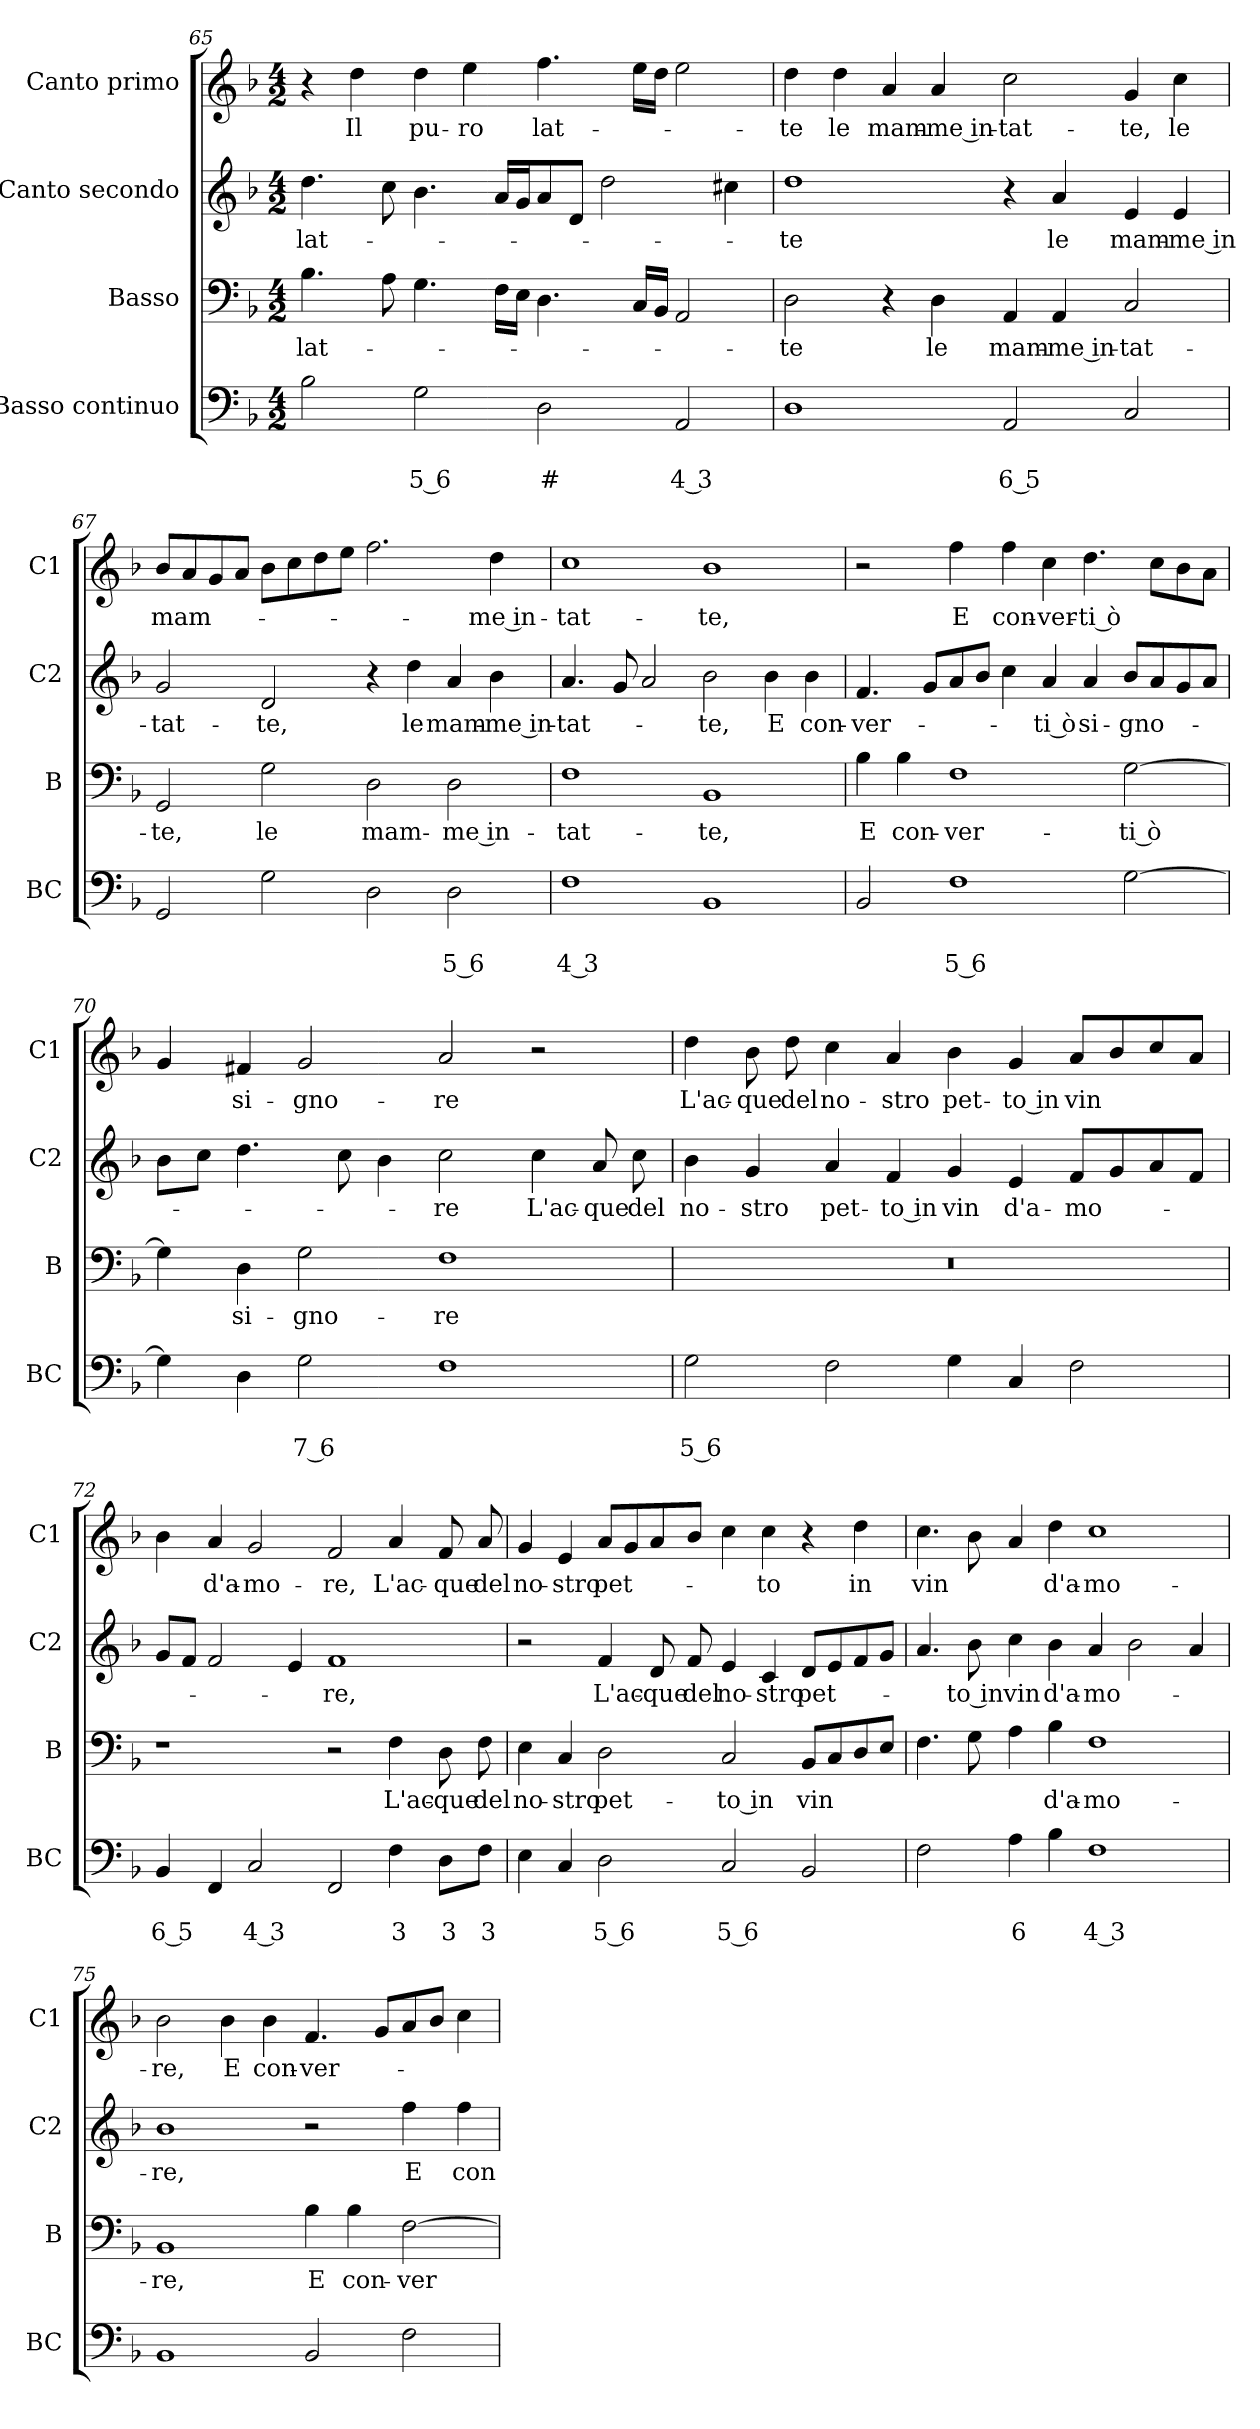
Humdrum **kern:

**kern	**text	**text	**kern	**text	**kern	**text	**kern	**text
*part4	*part4	*part4	*part3	*part3	*part2	*part2	*part1	*part1
*staff4	*staff4	*staff4	*staff3	*staff3	*staff2	*staff2	*staff1	*staff1
*I"Basso continuo	*	*	*I"Basso	*	*I"Canto secondo	*	*I"Canto primo	*
*I'BC	*	*	*I'B	*	*I'C2	*	*I'C1	*
!!LO:LB:g=z
*clefF4	*	*	*clefF4	*	*clefG2	*	*clefG2	*
*k[b-]	*	*	*k[b-]	*	*k[b-]	*	*k[b-]	*
*F:	*	*	*F:	*	*F:	*	*F:	*
*M4/2	*	*	*M4/2	*	*M4/2	*	*M4/2	*
=65	=65	=65	=65	=65	=65	=65	=65	=65
!	!	!	!	!LO:LY:b	!	!LO:LY:b	!	!
2B-\	.	.	4.B-\	lat-	4.dd\	lat-	4r	.
!	!	!	!	!	!	!	!	!LO:LY:b
.	.	.	.	.	.	.	4dd\	Il
.	.	.	8A\	.	8cc\	.	.	.
!	!	!LO:LY:b	!	!	!	!	!	!LO:LY:b
2G\	.	5 6	4.G\	.	4.b-\	.	4dd\	pu-
!	!	!	!	!	!	!	!	!LO:LY:b
.	.	.	.	.	.	.	4ee\	-ro
.	.	.	16F\LL	.	16a/LL	.	.	.
.	.	.	16E\JJ	.	16g/J	.	.	.
!	!	!LO:LY:b	!	!	!	!	!	!LO:LY:b
2D\	.	#	4.D\	.	8a/	.	4.ff\	lat-
.	.	.	.	.	8d/J	.	.	.
.	.	.	.	.	2dd\	.	.	.
.	.	.	16C/LL	.	.	.	16ee\LL	.
.	.	.	16BB-/JJ	.	.	.	16dd\JJ	.
!	!	!LO:LY:b	!	!	!	!	!	!
2AA/	.	4 3	2AA/	.	.	.	2ee\	.
.	.	.	.	.	4cc#X\	.	.	.
=66	=66	=66	=66	=66	=66	=66	=66	=66
!	!	!	!	!LO:LY:b	!	!LO:LY:b	!	!LO:LY:b
1D	.	.	2D\	-te	1dd	-te	4dd\	-te
!	!	!	!	!	!	!	!	!LO:LY:b
.	.	.	.	.	.	.	4dd\	le
!	!	!	!	!	!	!	!	!LO:LY:b
.	.	.	4r	.	.	.	4a/	mam-
!	!	!	!	!LO:LY:b	!	!	!	!LO:LY:b
.	.	.	4D\	le	.	.	4a/	-me in-
!	!	!LO:LY:b	!	!LO:LY:b	!	!	!	!LO:LY:b
2AA/	.	6 5	4AA/	mam-	4r	.	2cc\	-tat-
!	!	!	!	!LO:LY:b	!	!LO:LY:b	!	!
.	.	.	4AA/	-me in-	4a/	le	.	.
!	!	!	!	!LO:LY:b	!	!LO:LY:b	!	!LO:LY:b
2C/	.	.	2C/	-tat-	4e/	mam-	4g/	-te,
!	!	!	!	!	!	!LO:LY:b	!	!LO:LY:b
.	.	.	.	.	4e/	-me in-	4cc\	le
=67	=67	=67	=67	=67	=67	=67	=67	=67
!	!	!	!	!LO:LY:b	!	!LO:LY:b	!	!LO:LY:b
2GG/	.	.	2GG/	-te,	2g/	-tat-	8b-/L	mam-
.	.	.	.	.	.	.	8a/	.
.	.	.	.	.	.	.	8g/	.
.	.	.	.	.	.	.	8a/J	.
!	!	!	!	!LO:LY:b	!	!LO:LY:b	!	!
2G\	.	.	2G\	le	2d/	-te,	8b-\L	.
.	.	.	.	.	.	.	8cc\	.
.	.	.	.	.	.	.	8dd\	.
.	.	.	.	.	.	.	8ee\J	.
!	!	!	!	!LO:LY:b	!	!	!	!
2D\	.	.	2D\	mam-	4r	.	2.ff\	.
!	!	!	!	!	!	!LO:LY:b	!	!
.	.	.	.	.	4dd\	le	.	.
!	!	!LO:LY:b	!	!LO:LY:b	!	!LO:LY:b	!	!
2D\	.	5 6	2D\	-me in-	4a/	mam-	.	.
!	!	!	!	!	!	!LO:LY:b	!	!LO:LY:b
.	.	.	.	.	4b-\	-me in-	4dd\	-me in-
!!LO:LB:g=z
=68	=68	=68	=68	=68	=68	=68	=68	=68
!	!	!LO:LY:b	!	!LO:LY:b	!	!LO:LY:b	!	!LO:LY:b
1F	.	4 3	1F	-tat-	4.a/	-tat-	1cc	-tat-
.	.	.	.	.	8g/	.	.	.
.	.	.	.	.	2a/	.	.	.
!	!	!	!	!LO:LY:b	!	!LO:LY:b	!	!LO:LY:b
1BB-	.	.	1BB-	-te,	2b-\	-te,	1b-	-te,
!	!	!	!	!	!	!LO:LY:b	!	!
.	.	.	.	.	4b-\	E	.	.
!	!	!	!	!	!	!LO:LY:b	!	!
.	.	.	.	.	4b-\	con-	.	.
=69	=69	=69	=69	=69	=69	=69	=69	=69
!	!	!	!	!LO:LY:b	!	!LO:LY:b	!	!
2BB-/	.	.	4B-\	E	4.f/	-ver-	2r	.
!	!	!	!	!LO:LY:b	!	!	!	!
.	.	.	4B-\	con-	.	.	.	.
.	.	.	.	.	8g/L	.	.	.
!	!	!LO:LY:b	!	!LO:LY:b	!	!	!	!LO:LY:b
1F	.	5 6	1F	-ver-	8a/	.	4ff\	E
.	.	.	.	.	8b-/J	.	.	.
!	!	!	!	!	!	!	!	!LO:LY:b
.	.	.	.	.	4cc\	.	4ff\	con-
!	!	!	!	!	!	!LO:LY:b	!	!LO:LY:b
.	.	.	.	.	4a/	-ti ò	4cc\	-ver-
!	!	!	!	!	!	!LO:LY:b	!	!LO:LY:b
.	.	.	.	.	4a/	si-	4.dd\	-ti ò
!	!	!	!	!LO:LY:b	!	!LO:LY:b	!	!
[2G\	.	.	[2G\	-ti ò	8b-/L	-gno-	.	.
.	.	.	.	.	8a/	.	8cc\L	.
.	.	.	.	.	8g/	.	8b-\	.
.	.	.	.	.	8a/J	.	8a\J	.
=70	=70	=70	=70	=70	=70	=70	=70	=70
4G\]	.	.	4G\]	.	8b-\L	.	4g/	.
.	.	.	.	.	8cc\J	.	.	.
!	!	!	!	!LO:LY:b	!	!	!	!LO:LY:b
4D\	.	.	4D\	si-	4.dd\	.	4f#X/	si-
!	!	!LO:LY:b	!	!LO:LY:b	!	!	!	!LO:LY:b
2G\	.	7 6	2G\	-gno-	.	.	2g/	-gno-
.	.	.	.	.	8cc\	.	.	.
.	.	.	.	.	4b-\	.	.	.
!	!	!	!	!LO:LY:b	!	!LO:LY:b	!	!LO:LY:b
1F	.	.	1F	-re	2cc\	-re	2a/	-re
!	!	!	!	!	!	!LO:LY:b	!	!
.	.	.	.	.	4cc\	L'ac-	2r	.
!	!	!	!	!	!	!LO:LY:b	!	!
.	.	.	.	.	8a/	-que	.	.
!	!	!	!	!	!	!LO:LY:b	!	!
.	.	.	.	.	8cc\	del	.	.
!!LO:LB:g=z
=71	=71	=71	=71	=71	=71	=71	=71	=71
!	!	!LO:LY:b	!	!	!	!LO:LY:b	!	!LO:LY:b
2G\	.	5 6	0r	.	4b-\	no-	4dd\	L'ac-
!	!	!	!	!	!	!LO:LY:b	!	!LO:LY:b
.	.	.	.	.	4g/	-stro	8b-\	-que
!	!	!	!	!	!	!	!	!LO:LY:b
.	.	.	.	.	.	.	8dd\	del
!	!	!	!	!	!	!LO:LY:b	!	!LO:LY:b
2F\	.	.	.	.	4a/	pet-	4cc\	no-
!	!	!	!	!	!	!LO:LY:b	!	!LO:LY:b
.	.	.	.	.	4f/	-to in	4a/	-stro
!	!	!	!	!	!	!LO:LY:b	!	!LO:LY:b
4G\	.	.	.	.	4g/	vin	4b-\	pet-
!	!	!	!	!	!	!LO:LY:b	!	!LO:LY:b
4C/	.	.	.	.	4e/	d'a-	4g/	-to in
!	!	!	!	!	!	!LO:LY:b	!	!LO:LY:b
2F\	.	.	.	.	8f/L	-mo-	8a/L	vin
.	.	.	.	.	8g/	.	8b-/	.
.	.	.	.	.	8a/	.	8cc/	.
.	.	.	.	.	8f/J	.	8a/J	.
=72	=72	=72	=72	=72	=72	=72	=72	=72
!	!	!LO:LY:b	!	!	!	!	!	!
4BB-/	.	6 5	1r	.	8g/L	.	4b-\	.
.	.	.	.	.	8f/J	.	.	.
!	!	!	!	!	!	!	!	!LO:LY:b
4FF/	.	.	.	.	2f/	.	4a/	d'a-
!	!	!LO:LY:b	!	!	!	!	!	!LO:LY:b
2C/	.	4 3	.	.	.	.	2g/	-mo-
.	.	.	.	.	4e/	.	.	.
!	!	!	!	!	!	!LO:LY:b	!	!LO:LY:b
2FF/	.	.	2r	.	1f	-re,	2f/	-re,
!	!	!LO:LY:b	!	!LO:LY:b	!	!	!	!LO:LY:b
4F\	.	3	4F\	L'ac-	.	.	4a/	L'ac-
!	!	!LO:LY:b	!	!LO:LY:b	!	!	!	!LO:LY:b
8D\L	.	3	8D\	-que	.	.	8f/	-que
!	!	!LO:LY:b	!	!LO:LY:b	!	!	!	!LO:LY:b
8F\J	.	3	8F\	del	.	.	8a/	del
=73	=73	=73	=73	=73	=73	=73	=73	=73
!	!	!	!	!LO:LY:b	!	!	!	!LO:LY:b
4E\	.	.	4E\	no-	2r	.	4g/	no-
!	!	!	!	!LO:LY:b	!	!	!	!LO:LY:b
4C/	.	.	4C/	-stro	.	.	4e/	-stro
!	!	!LO:LY:b	!	!LO:LY:b	!	!LO:LY:b	!	!LO:LY:b
2D\	.	5 6	2D\	pet-	4f/	L'ac-	8a/L	pet-
.	.	.	.	.	.	.	8g/	.
!	!	!	!	!	!	!LO:LY:b	!	!
.	.	.	.	.	8d/	-que	8a/	.
!	!	!	!	!	!	!LO:LY:b	!	!
.	.	.	.	.	8f/	del	8b-/J	.
!	!	!LO:LY:b	!	!LO:LY:b	!	!LO:LY:b	!	!
2C/	.	5 6	2C/	-to in	4e/	no-	4cc\	.
!	!	!	!	!	!	!LO:LY:b	!	!LO:LY:b
.	.	.	.	.	4c/	-stro	4cc\	-to
!	!	!	!	!LO:LY:b	!	!LO:LY:b	!	!
2BB-/	.	.	8BB-/L	vin	8d/L	pet-	4r	.
.	.	.	8C/	.	8e/	.	.	.
!	!	!	!	!	!	!	!	!LO:LY:b
.	.	.	8D/	.	8f/	.	4dd\	in
.	.	.	8E/J	.	8g/J	.	.	.
!!LO:PB:g=z
=74	=74	=74	=74	=74	=74	=74	=74	=74
!	!	!	!	!	!	!	!	!LO:LY:b
2F\	.	.	4.F\	.	4.a/	.	4.cc\	vin
!	!	!	!	!	!	!LO:LY:b	!	!
.	.	.	8G\	.	8b-\	-to in	8b-\	.
!	!	!LO:LY:b	!	!	!	!LO:LY:b	!	!
4A\	.	6	4A\	.	4cc\	vin	4a/	.
!	!	!	!	!LO:LY:b	!	!LO:LY:b	!	!LO:LY:b
4B-\	.	.	4B-\	d'a-	4b-\	d'a-	4dd\	d'a-
!	!	!LO:LY:b	!	!LO:LY:b	!	!LO:LY:b	!	!LO:LY:b
1F	.	4 3	1F	-mo-	4a/	-mo-	1cc	-mo-
.	.	.	.	.	2b-\	.	.	.
.	.	.	.	.	4a/	.	.	.
=75	=75	=75	=75	=75	=75	=75	=75	=75
!	!	!	!	!LO:LY:b	!	!LO:LY:b	!	!LO:LY:b
1BB-	.	.	1BB-	-re,	1b-	-re,	2b-\	-re,
!	!	!	!	!	!	!	!	!LO:LY:b
.	.	.	.	.	.	.	4b-\	E
!	!	!	!	!	!	!	!	!LO:LY:b
.	.	.	.	.	.	.	4b-\	con-
!	!	!	!	!LO:LY:b	!	!	!	!LO:LY:b
2BB-/	.	.	4B-\	E	2r	.	4.f/	-ver-
!	!	!	!	!LO:LY:b	!	!	!	!
.	.	.	4B-\	con-	.	.	.	.
.	.	.	.	.	.	.	8g/L	.
!	!	!	!	!LO:LY:b	!	!LO:LY:b	!	!
2F\	.	.	[2F\	-ver-	4ff\	E	8a/	.
.	.	.	.	.	.	.	8b-/J	.
!	!	!	!	!	!	!LO:LY:b	!	!
.	.	.	.	.	4ff\	con-	4cc\	.
=	=	=	=	=	=	=	=	=
*-	*-	*-	*-	*-	*-	*-	*-	*-
